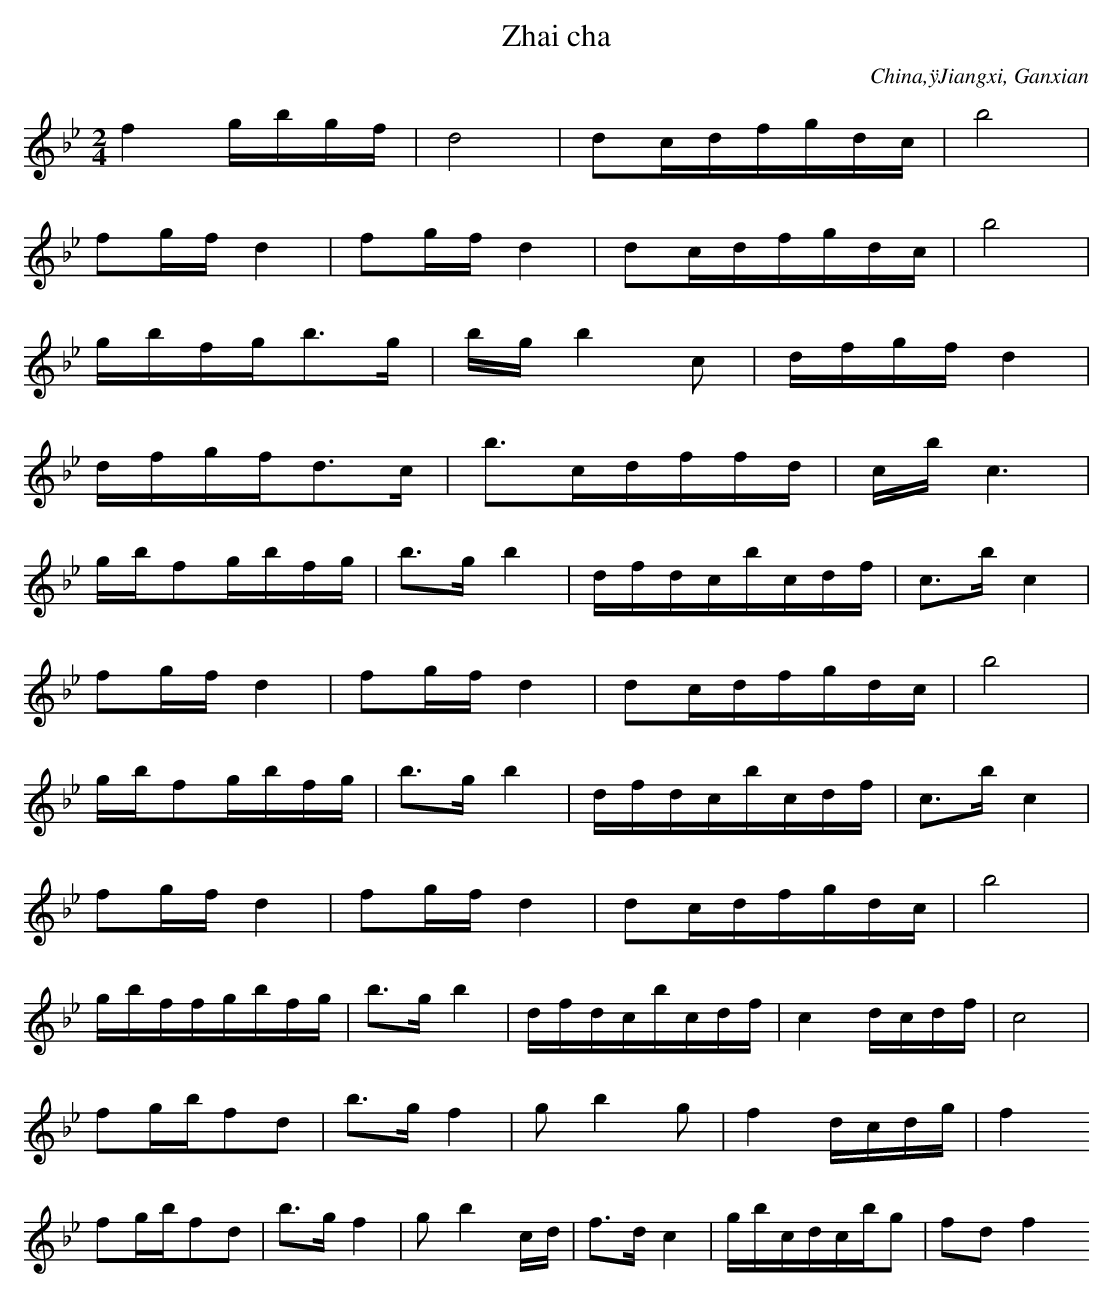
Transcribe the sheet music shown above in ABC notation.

X:1
T: Zhai cha
O: China,ÿJiangxi, Ganxian
M: 2/4
L: 1/16
K: Bb
f4gbgf | d8 | d2cdfgdc | b8 |
f2gfd4 | f2gfd4 | d2cdfgdc | b8 |
gbfgb3g | bgb4c2 | dfgfd4 |
dfgfd3c | b3cdffd | cbc6 |
gbf2gbfg | b3gb4 | dfdcbcdf | c3bc4 |
f2gfd4 | f2gfd4 | d2cdfgdc | b8 |
gbf2gbfg | b3gb4 | dfdcbcdf | c3bc4 |
f2gfd4 | f2gfd4 | d2cdfgdc | b8 |
gbffgbfg | b3gb4 | dfdcbcdf | c4dcdf | c8 |
f2gbf2d2 | b3gf4 | g2b4g2 | f4dcdg | f4
f2gbf2d2 | b3gf4 | g2b4cd | f3dc4 | gbcdcbg2 | f2d2f4
